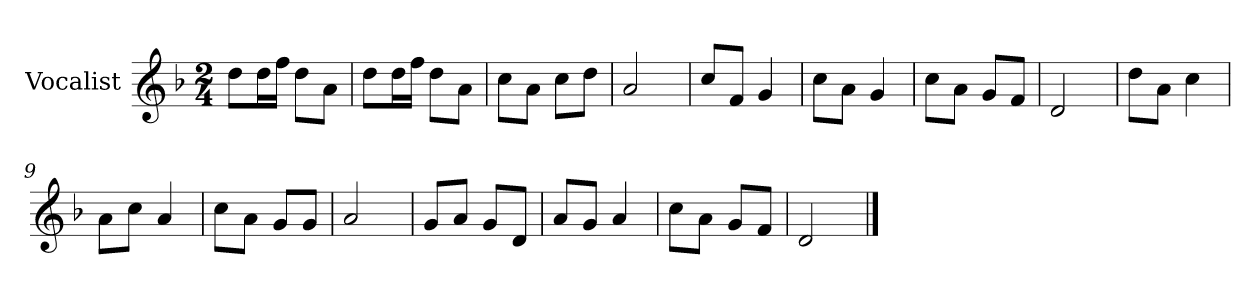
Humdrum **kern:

**kern
*part1
*staff1
*I"Vocalist
*k[b-]
*F:
*M2/4
=
8ddL
16ddL
16ffJJ
8ddL
8aJ
=1
8ddL
16ddL
16ffJJ
8ddL
8aJ
=2
8ccL
8aJ
8ccL
8ddJ
=3
2a
=4
8ccL
8fJ
4g
=5
8ccL
8aJ
4g
=6
8ccL
8aJ
8gL
8fJ
=7
2d
=8
8ddL
8aJ
4cc
=9
8aL
8ccJ
4a
=10
8ccL
8aJ
8gL
8gJ
=11
2a
=12
8gL
8aJ
8gL
8dJ
=13
8aL
8gJ
4a
=14
8ccL
8aJ
8gL
8fJ
=15
2d
==
*-
